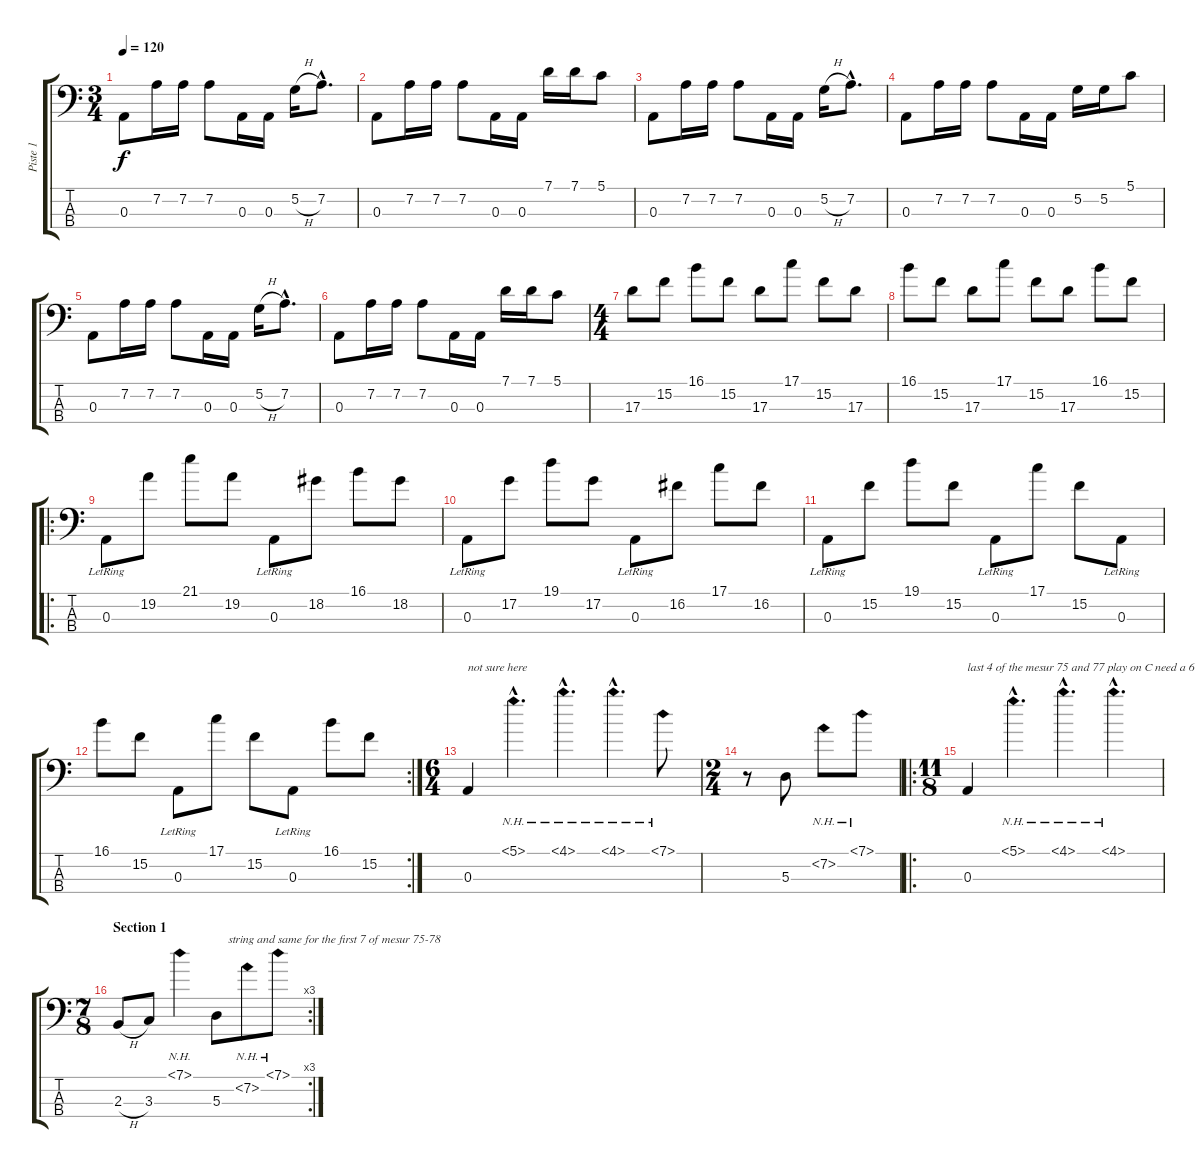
\track ("Piste 1" "Piste 1") {instrument electricbassfinger}
\staff {score tabs}
\tuning (G2 D2 A1 E1) {hide}
\ts (3 4)
\tempo 120
\clef f4
\ks c
0.3.8{dy f} 7.2.16 7.2.16 7.2.8 0.3.16 0.3.16 5.2{h}.16 7.2{hac}.8{d} |
0.3.8 7.2.16 7.2.16 7.2.8 0.3.16 0.3.16 7.1.16 7.1.16 5.1.8 |
0.3.8 7.2.16 7.2.16 7.2.8 0.3.16 0.3.16 5.2{h}.16 7.2{hac}.8{d} |
0.3.8 7.2.16 7.2.16 7.2.8 0.3.16 0.3.16 5.2.16 5.2.16 5.1.8 |
0.3.8 7.2.16 7.2.16 7.2.8 0.3.16 0.3.16 5.2{h}.16 7.2{hac}.8{d} |
0.3.8 7.2.16 7.2.16 7.2.8 0.3.16 0.3.16 7.1.16 7.1.16 5.1.8 |
\ts (4 4)
17.3.8 15.2.8 16.1.8 15.2.8 17.3.8 17.1.8 15.2.8 17.3.8 |
16.1.8 15.2.8 17.3.8 17.1.8 15.2.8 17.3.8 16.1.8 15.2.8 |
\ro
0.3{lr}.8 19.2.8 21.1.8 19.2.8 0.3{lr}.8 18.2.8 16.1.8 18.2.8 |
0.3{lr}.8 17.2.8 19.1.8 17.2.8 0.3{lr}.8 16.2.8 17.1.8 16.2.8 |
0.3{lr}.8 15.2.8 19.1.8 15.2.8 0.3{lr}.8 17.1.8 15.2.8 0.3{lr}.8 |
\rc 2
16.1.8 15.2.8 0.3{lr}.8 17.1.8 15.2.8 0.3{lr}.8 16.1.8 15.2.8 |
\ts (6 4)
0.3.4{txt "not sure here"} 5.1{nh hac}.4{d} 4.1{nh hac}.4{d} 4.1{nh hac}.4{d} 7.1{nh}.8 |
\ts (2 4)
r.8 5.3.8 7.2{nh}.8 7.1{nh}.8 |
\ro
\ts (11 8)
0.3.4{txt "last 4 of the mesur 75 and 77 play on C need a 6"} 5.1{nh hac}.4{d} 4.1{nh hac}.4{d} 4.1{nh hac}.4{d} |
\rc 3
\ts (7 8)
\section ("" "Section 1")
2.3{h}.8 3.3.8 7.1{nh}.4 5.3.8{txt "    string and same for the first 7 of mesur 75-78"} 7.2{nh}.8 7.1{nh}.8
